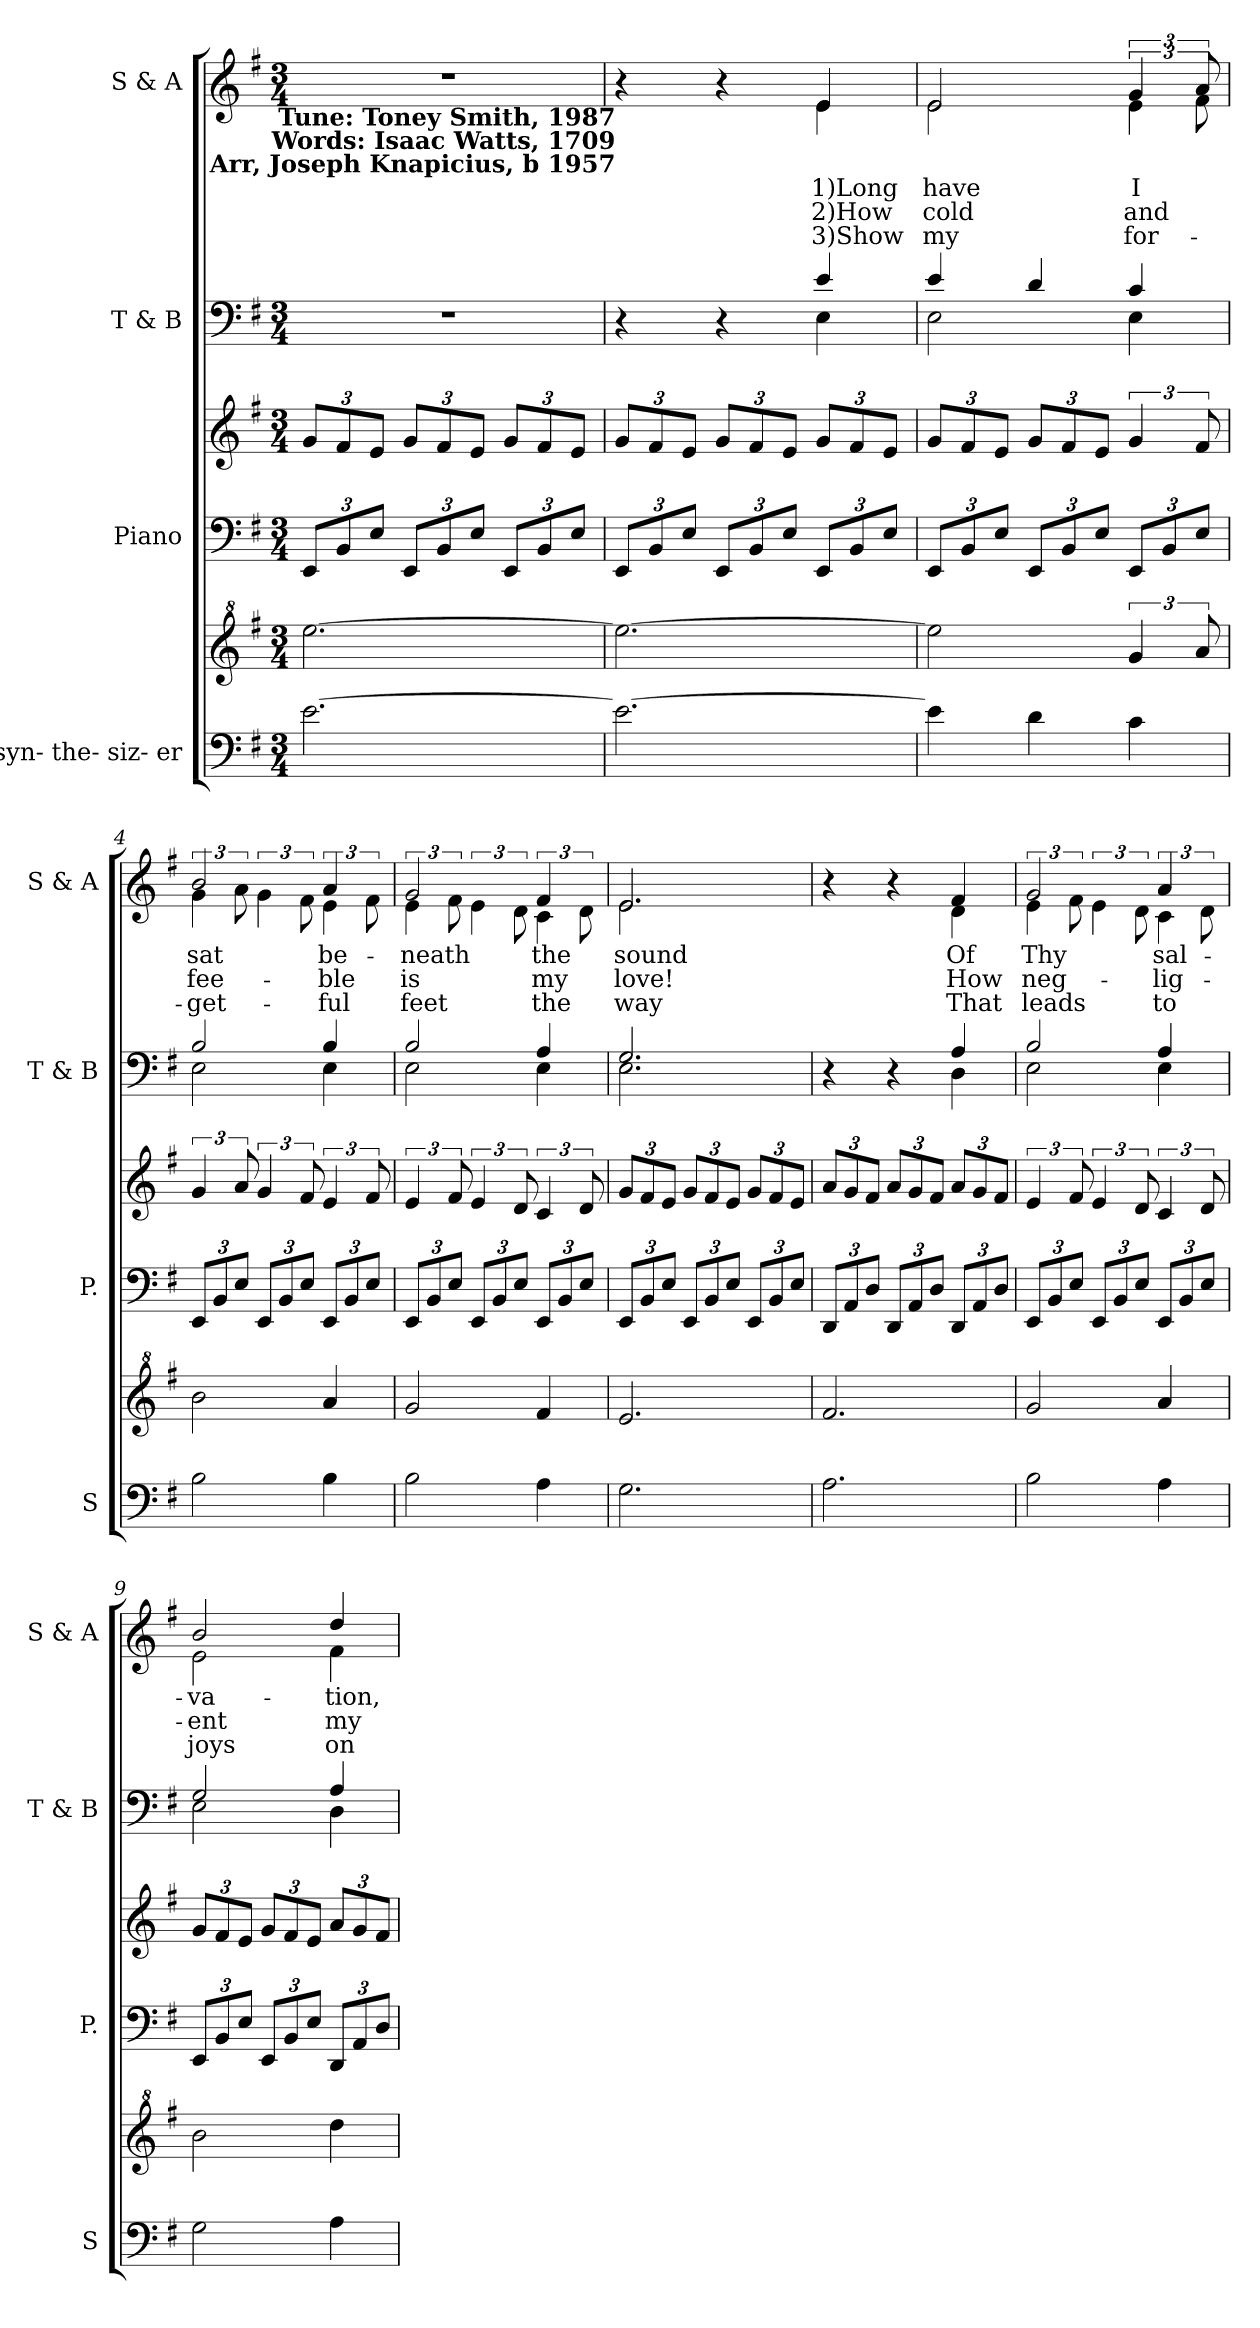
**kern	**kern	**kern	**kern	**kern	**kern	**text	**text	**text
*part4	*part4	*part3	*part3	*part2	*part1	*part1	*part1	*part1
*staff6	*staff5	*staff4	*staff3	*staff2	*staff1	*staff1	*staff1	*staff1
*I"syn- the- siz- er	*	*I"Piano	*	*I"T & B	*I"S & A	*	*	*
*I'S	*	*I'P.	*	*I'T &  B	*I'S & A	*	*	*
*clefF4	*clefG^2	*clefF4	*clefG2	*clefF4	*clefG2	*	*	*
*k[f#]	*k[f#]	*k[f#]	*k[f#]	*k[f#]	*k[f#]	*	*	*
*e:	*e:	*e:	*e:	*e:	*e:	*	*	*
*M3/4	*M3/4	*M3/4	*M3/4	*M3/4	*M3/4	*	*	*
*MM90	*MM90	*MM90	*MM90	*MM90	*MM90	*	*	*
=1	=1	=1	=1	=1	=1	=1	=1	=1
[2.e\	[2.eee\	12EE/L	12g/L	2.r	2.r	.	.	.
.	.	12BB/	12f#/	.	.	.	.	.
.	.	12E/J	12e/J	.	.	.	.	.
.	.	12EE/L	12g/L	.	.	.	.	.
.	.	12BB/	12f#/	.	.	.	.	.
.	.	12E/J	12e/J	.	.	.	.	.
.	.	12EE/L	12g/L	.	.	.	.	.
.	.	12BB/	12f#/	.	.	.	.	.
.	.	12E/J	12e/J	.	.	.	.	.
=2	=2	=2	=2	=2	=2	=2	=2	=2
*	*	*	*	*^	*^	*	*	*
!	!	!	!	!	!	!LO:TX:b:B:rj:t=Tune&colon; Toney Smith, 1987\nWords&colon; Isaac Watts, 1709\nArr, Joseph Knapicius, b 1957	!	!	!	!
2.e\_	2.eee\_	12EE/L	12g/L	2ryy	4r	2ryy	4r	.	.	.
.	.	12BB/	12f#/	.	.	.	.	.	.	.
.	.	12E/J	12e/J	.	.	.	.	.	.	.
.	.	12EE/L	12g/L	.	4r	.	4r	.	.	.
.	.	12BB/	12f#/	.	.	.	.	.	.	.
.	.	12E/J	12e/J	.	.	.	.	.	.	.
!	!	!	!	!	!	!	!	!LO:LY:b	!LO:LY:b	!LO:LY:b
.	.	12EE/L	12g/L	4e/	4E\	4e/	4e\	1)Long	2)How	3)Show
.	.	12BB/	12f#/	.	.	.	.	.	.	.
.	.	12E/J	12e/J	.	.	.	.	.	.	.
=3	=3	=3	=3	=3	=3	=3	=3	=3	=3	=3
!	!	!	!	!	!	!	!	!LO:LY:b	!LO:LY:b	!LO:LY:b
4e\]	2eee\]	12EE/L	12g/L	4e/	2E\	2e/	2e\	have	cold	my
.	.	12BB/	12f#/	.	.	.	.	.	.	.
.	.	12E/J	12e/J	.	.	.	.	.	.	.
4d\	.	12EE/L	12g/L	4d/	.	.	.	.	.	.
.	.	12BB/	12f#/	.	.	.	.	.	.	.
.	.	12E/J	12e/J	.	.	.	.	.	.	.
!	!	!	!	!	!	!	!	!LO:LY:b	!LO:LY:b	!LO:LY:b
4c\	6gg/	12EE/L	6g/	4c/	4E\	6g/	6e\	I	and	for-
.	.	12BB/	.	.	.	.	.	.	.	.
.	12aa/	12E/J	12f#/	.	.	12a/	12f#\	.	.	.
=4	=4	=4	=4	=4	=4	=4	=4	=4	=4	=4
!	!	!	!	!	!	!	!	!LO:LY:b	!LO:LY:b	!LO:LY:b
2B\	2bb\	12EE/L	6g/	2B/	2E\	2b/	6g\	sat	fee-	-get-
.	.	12BB/	.	.	.	.	.	.	.	.
.	.	12E/J	12a/	.	.	.	12a\	.	.	.
.	.	12EE/L	6g/	.	.	.	6g\	.	.	.
.	.	12BB/	.	.	.	.	.	.	.	.
.	.	12E/J	12f#/	.	.	.	12f#\	.	.	.
!	!	!	!	!	!	!	!	!LO:LY:b	!LO:LY:b	!LO:LY:b
4B\	4aa/	12EE/L	6e/	4B/	4E\	4a/	6e\	be-	-ble	-ful
.	.	12BB/	.	.	.	.	.	.	.	.
.	.	12E/J	12f#/	.	.	.	12f#\	.	.	.
!!LO:LB:g=z	!!
=5	=5	=5	=5	=5	=5	=5	=5	=5	=5	=5
!	!	!	!	!	!	!	!	!LO:LY:b	!LO:LY:b	!LO:LY:b
2B\	2gg/	12EE/L	6e/	2B/	2E\	2g/	6e\	-neath	is	feet
.	.	12BB/	.	.	.	.	.	.	.	.
.	.	12E/J	12f#/	.	.	.	12f#\	.	.	.
.	.	12EE/L	6e/	.	.	.	6e\	.	.	.
.	.	12BB/	.	.	.	.	.	.	.	.
.	.	12E/J	12d/	.	.	.	12d\	.	.	.
!	!	!	!	!	!	!	!	!LO:LY:b	!LO:LY:b	!LO:LY:b
4A\	4ff#/	12EE/L	6c/	4A/	4E\	4f#/	6c\	the	my	the
.	.	12BB/	.	.	.	.	.	.	.	.
.	.	12E/J	12d/	.	.	.	12d\	.	.	.
=6	=6	=6	=6	=6	=6	=6	=6	=6	=6	=6
!	!	!	!	!	!	!	!	!LO:LY:b	!LO:LY:b	!LO:LY:b
2.G\	2.ee/	12EE/L	12g/L	2.G/	2.E\	2.e/	2.e\	sound	love!	way
.	.	12BB/	12f#/	.	.	.	.	.	.	.
.	.	12E/J	12e/J	.	.	.	.	.	.	.
.	.	12EE/L	12g/L	.	.	.	.	.	.	.
.	.	12BB/	12f#/	.	.	.	.	.	.	.
.	.	12E/J	12e/J	.	.	.	.	.	.	.
.	.	12EE/L	12g/L	.	.	.	.	.	.	.
.	.	12BB/	12f#/	.	.	.	.	.	.	.
.	.	12E/J	12e/J	.	.	.	.	.	.	.
=7	=7	=7	=7	=7	=7	=7	=7	=7	=7	=7
2.A\	2.ff#/	12DD/L	12a/L	2ryy	4r	4ryy	4r	.	.	.
.	.	12AA/	12g/	.	.	.	.	.	.	.
.	.	12D/J	12f#/J	.	.	.	.	.	.	.
.	.	12DD/L	12a/L	.	4r	4ryy	4r	.	.	.
.	.	12AA/	12g/	.	.	.	.	.	.	.
.	.	12D/J	12f#/J	.	.	.	.	.	.	.
!	!	!	!	!	!	!	!	!LO:LY:b	!LO:LY:b	!LO:LY:b
.	.	12DD/L	12a/L	4A/	4D\	4f#/	4d\	Of	How	That
.	.	12AA/	12g/	.	.	.	.	.	.	.
.	.	12D/J	12f#/J	.	.	.	.	.	.	.
=8	=8	=8	=8	=8	=8	=8	=8	=8	=8	=8
!	!	!	!	!	!	!	!	!LO:LY:b	!LO:LY:b	!LO:LY:b
2B\	2gg/	12EE/L	6e/	2B/	2E\	2g/	6e\	Thy	neg-	leads
.	.	12BB/	.	.	.	.	.	.	.	.
.	.	12E/J	12f#/	.	.	.	12f#\	.	.	.
.	.	12EE/L	6e/	.	.	.	6e\	.	.	.
.	.	12BB/	.	.	.	.	.	.	.	.
.	.	12E/J	12d/	.	.	.	12d\	.	.	.
!	!	!	!	!	!	!	!	!LO:LY:b	!LO:LY:b	!LO:LY:b
4A\	4aa/	12EE/L	6c/	4A/	4E\	4a/	6c\	sal-	-lig-	to
.	.	12BB/	.	.	.	.	.	.	.	.
.	.	12E/J	12d/	.	.	.	12d\	.	.	.
!!LO:PB:g=z	!!
=9	=9	=9	=9	=9	=9	=9	=9	=9	=9	=9
!	!	!	!	!	!	!	!	!LO:LY:b	!LO:LY:b	!LO:LY:b
2G\	2bb\	12EE/L	12g/L	2G/	2E\	2b/	2e\	-va-	-ent	joys
.	.	12BB/	12f#/	.	.	.	.	.	.	.
.	.	12E/J	12e/J	.	.	.	.	.	.	.
.	.	12EE/L	12g/L	.	.	.	.	.	.	.
.	.	12BB/	12f#/	.	.	.	.	.	.	.
.	.	12E/J	12e/J	.	.	.	.	.	.	.
!	!	!	!	!	!	!	!	!LO:LY:b	!LO:LY:b	!LO:LY:b
4A\	4ddd\	12DD/L	12a/L	4A/	4D\	4dd/	4f#\	-tion,	my	on
.	.	12AA/	12g/	.	.	.	.	.	.	.
.	.	12D/J	12f#/J	.	.	.	.	.	.	.
*	*	*	*	*v	*v	*	*	*	*	*
*	*	*	*	*	*v	*v	*	*	*
=	=	=	=	=	=	=	=	=
*-	*-	*-	*-	*-	*-	*-	*-	*-
